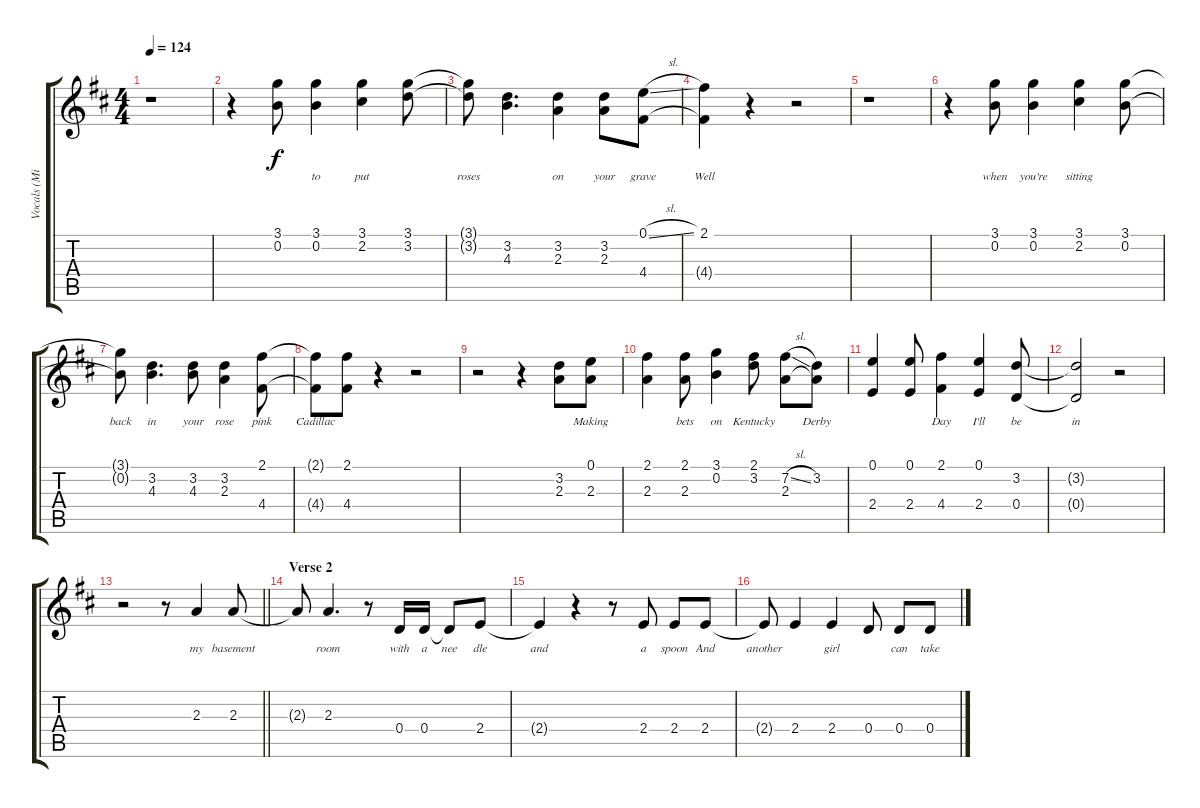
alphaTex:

\track ("Vocals (Mick/Keith)" "Vocals (Mi") {instrument voiceoohs}
\staff {score tabs}
\tuning (E5 B4 G4 D4 A3 E3) {hide}
\ts (4 4)
\tempo 124
\clef g2
\ks d
r.1{dy f} |
r.4 (3.1 0.2).8{lyrics (0 "") lyrics (1 "") lyrics (2 "") lyrics (3 "") lyrics (4 "")} (3.1 0.2).4{lyrics (0 "to") lyrics (1 "") lyrics (2 "") lyrics (3 "") lyrics (4 "")} (3.1 2.2).4{lyrics (0 "put") lyrics (1 "") lyrics (2 "") lyrics (3 "") lyrics (4 "")} (3.1 3.2).8{lyrics (0 "") lyrics (1 "") lyrics (2 "") lyrics (3 "") lyrics (4 "")} |
(3.1{t} 3.2{t}).8{lyrics (0 "roses") lyrics (1 "") lyrics (2 "") lyrics (3 "") lyrics (4 "")} (3.2 4.3).4{d lyrics (0 "") lyrics (1 "") lyrics (2 "") lyrics (3 "") lyrics (4 "")} (3.2 2.3).4{lyrics (0 "on") lyrics (1 "") lyrics (2 "") lyrics (3 "") lyrics (4 "")} (3.2 2.3).8{lyrics (0 "your") lyrics (1 "") lyrics (2 "") lyrics (3 "") lyrics (4 "")} (0.1{sl} 4.4).8{lyrics (0 "grave") lyrics (1 "") lyrics (2 "") lyrics (3 "") lyrics (4 "")} |
(2.1 4.4{t}).4{lyrics (0 "Well") lyrics (1 "") lyrics (2 "") lyrics (3 "") lyrics (4 "")} r.4 r.2 |
r.1 |
r.4 (3.1 0.2).8{lyrics (0 "when") lyrics (1 "") lyrics (2 "") lyrics (3 "") lyrics (4 "")} (3.1 0.2).4{lyrics (0 "you're") lyrics (1 "") lyrics (2 "") lyrics (3 "") lyrics (4 "")} (3.1 2.2).4{lyrics (0 "sitting") lyrics (1 "") lyrics (2 "") lyrics (3 "") lyrics (4 "")} (3.1 0.2).8{lyrics (0 "") lyrics (1 "") lyrics (2 "") lyrics (3 "") lyrics (4 "")} |
(3.1{t} 0.2{t}).8{lyrics (0 "back") lyrics (1 "") lyrics (2 "") lyrics (3 "") lyrics (4 "")} (3.2 4.3).4{d lyrics (0 "in") lyrics (1 "") lyrics (2 "") lyrics (3 "") lyrics (4 "")} (3.2 4.3).8{lyrics (0 "your") lyrics (1 "") lyrics (2 "") lyrics (3 "") lyrics (4 "")} (3.2 2.3).4{lyrics (0 "rose") lyrics (1 "") lyrics (2 "") lyrics (3 "") lyrics (4 "")} (2.1 4.4).8{lyrics (0 "pink") lyrics (1 "") lyrics (2 "") lyrics (3 "") lyrics (4 "")} |
(2.1{t} 4.4{t}).8{lyrics (0 "Cadillac") lyrics (1 "") lyrics (2 "") lyrics (3 "") lyrics (4 "")} (2.1 4.4).8{lyrics (0 "") lyrics (1 "") lyrics (2 "") lyrics (3 "") lyrics (4 "")} r.4 r.2 |
r.2 r.4 (3.2 2.3).8{lyrics (0 "") lyrics (1 "") lyrics (2 "") lyrics (3 "") lyrics (4 "")} (0.1 2.3).8{lyrics (0 "Making") lyrics (1 "") lyrics (2 "") lyrics (3 "") lyrics (4 "")} |
(2.1 2.3).4{lyrics (0 "") lyrics (1 "") lyrics (2 "") lyrics (3 "") lyrics (4 "")} (2.1 2.3).8{lyrics (0 "bets") lyrics (1 "") lyrics (2 "") lyrics (3 "") lyrics (4 "")} (3.1 0.2).4{lyrics (0 "on") lyrics (1 "") lyrics (2 "") lyrics (3 "") lyrics (4 "")} (2.1 3.2).8{lyrics (0 "Kentucky") lyrics (1 "") lyrics (2 "") lyrics (3 "") lyrics (4 "")} (7.2{sl} 2.3).8{lyrics (0 "") lyrics (1 "") lyrics (2 "") lyrics (3 "") lyrics (4 "")} (3.2 2.3{t}).8{lyrics (0 "Derby") lyrics (1 "") lyrics (2 "") lyrics (3 "") lyrics (4 "")} |
(0.1 2.4).4{lyrics (0 "") lyrics (1 "") lyrics (2 "") lyrics (3 "") lyrics (4 "")} (0.1 2.4).8{lyrics (0 "") lyrics (1 "") lyrics (2 "") lyrics (3 "") lyrics (4 "")} (2.1 4.4).4{lyrics (0 "Day") lyrics (1 "") lyrics (2 "") lyrics (3 "") lyrics (4 "")} (0.1 2.4).4{lyrics (0 "I'll") lyrics (1 "") lyrics (2 "") lyrics (3 "") lyrics (4 "")} (3.2 0.4).8{lyrics (0 "be") lyrics (1 "") lyrics (2 "") lyrics (3 "") lyrics (4 "")} |
(3.2{t} 0.4{t}).2{lyrics (0 "in") lyrics (1 "") lyrics (2 "") lyrics (3 "") lyrics (4 "")} r.2 |
\barLineRight lightlight
r.2 r.8 2.3.4{lyrics (0 "my") lyrics (1 "") lyrics (2 "") lyrics (3 "") lyrics (4 "")} 2.3.8{lyrics (0 "basement") lyrics (1 "") lyrics (2 "") lyrics (3 "") lyrics (4 "")} |
\section ("" "Verse 2")
2.3{t}.8{lyrics (0 "") lyrics (1 "") lyrics (2 "") lyrics (3 "") lyrics (4 "")} 2.3.4{d lyrics (0 "room") lyrics (1 "") lyrics (2 "") lyrics (3 "") lyrics (4 "")} r.8 0.4.16{lyrics (0 "with") lyrics (1 "") lyrics (2 "") lyrics (3 "") lyrics (4 "")} 0.4.16{lyrics (0 "a") lyrics (1 "") lyrics (2 "") lyrics (3 "") lyrics (4 "")} 0.4{t}.8{lyrics (0 "nee") lyrics (1 "") lyrics (2 "") lyrics (3 "") lyrics (4 "")} 2.4.8{lyrics (0 "dle") lyrics (1 "") lyrics (2 "") lyrics (3 "") lyrics (4 "")} |
2.4{t}.4{lyrics (0 "and") lyrics (1 "") lyrics (2 "") lyrics (3 "") lyrics (4 "")} r.4 r.8 2.4.8{lyrics (0 "a") lyrics (1 "") lyrics (2 "") lyrics (3 "") lyrics (4 "")} 2.4.8{lyrics (0 "spoon") lyrics (1 "") lyrics (2 "") lyrics (3 "") lyrics (4 "")} 2.4.8{lyrics (0 "And") lyrics (1 "") lyrics (2 "") lyrics (3 "") lyrics (4 "")} |
2.4{t}.8{lyrics (0 "another") lyrics (1 "") lyrics (2 "") lyrics (3 "") lyrics (4 "")} 2.4.4{lyrics (0 "") lyrics (1 "") lyrics (2 "") lyrics (3 "") lyrics (4 "")} 2.4.4{lyrics (0 "girl") lyrics (1 "") lyrics (2 "") lyrics (3 "") lyrics (4 "")} 0.4.8{lyrics (0 "") lyrics (1 "") lyrics (2 "") lyrics (3 "") lyrics (4 "")} 0.4.8{lyrics (0 "can") lyrics (1 "") lyrics (2 "") lyrics (3 "") lyrics (4 "")} 0.4.8{lyrics (0 "take") lyrics (1 "") lyrics (2 "") lyrics (3 "") lyrics (4 "")}
